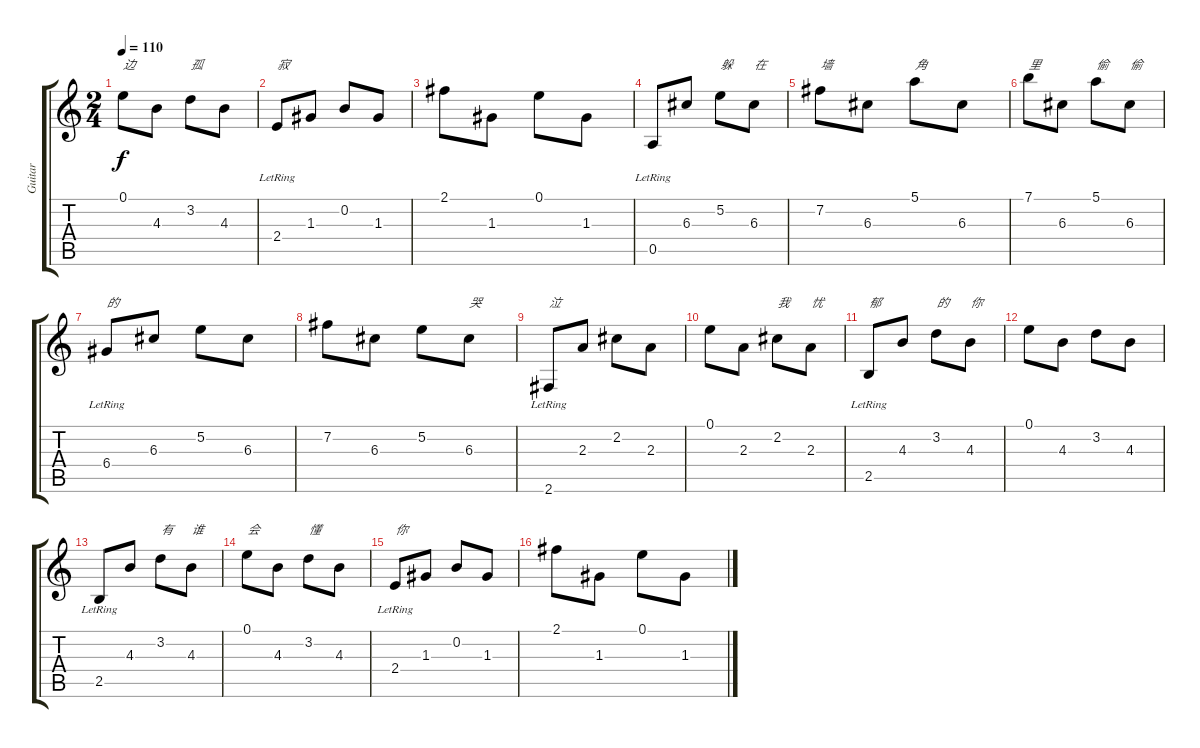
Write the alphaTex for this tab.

\track ("Guitar" "Guitar") {instrument acousticguitarsteel}
\staff {score tabs}
\tuning (E4 B3 G3 D3 A2 E2) {hide}
\ts (2 4)
\tempo 110
\clef g2
\ks c
0.1.8{txt "边" dy f} 4.3.8 3.2.8{txt "孤"} 4.3.8 |
2.4{lr}.8{txt "寂"} 1.3.8 0.2.8 1.3.8 |
2.1.8 1.3.8 0.1.8 1.3.8 |
0.5{lr}.8 6.3.8 5.2.8{txt "躲"} 6.3.8{txt "在"} |
7.2.8{txt "墙"} 6.3.8 5.1.8{txt "角"} 6.3.8 |
7.1.8{txt "里"} 6.3.8 5.1.8{txt "偷"} 6.3.8{txt "偷"} |
6.4{lr}.8{txt "的"} 6.3.8 5.2.8 6.3.8 |
7.2.8 6.3.8 5.2.8 6.3.8{txt "哭"} |
2.6{lr}.8{txt "泣"} 2.3.8 2.2.8 2.3.8 |
0.1.8 2.3.8 2.2.8{txt "我"} 2.3.8{txt "忧"} |
2.5{lr}.8{txt "郁"} 4.3.8 3.2.8{txt "的"} 4.3.8{txt "你"} |
0.1.8 4.3.8 3.2.8 4.3.8 |
2.5{lr}.8 4.3.8 3.2.8{txt "有"} 4.3.8{txt "谁"} |
0.1.8{txt "会"} 4.3.8 3.2.8{txt "懂"} 4.3.8 |
2.4{lr}.8{txt "你"} 1.3.8 0.2.8 1.3.8 |
2.1.8 1.3.8 0.1.8 1.3.8
